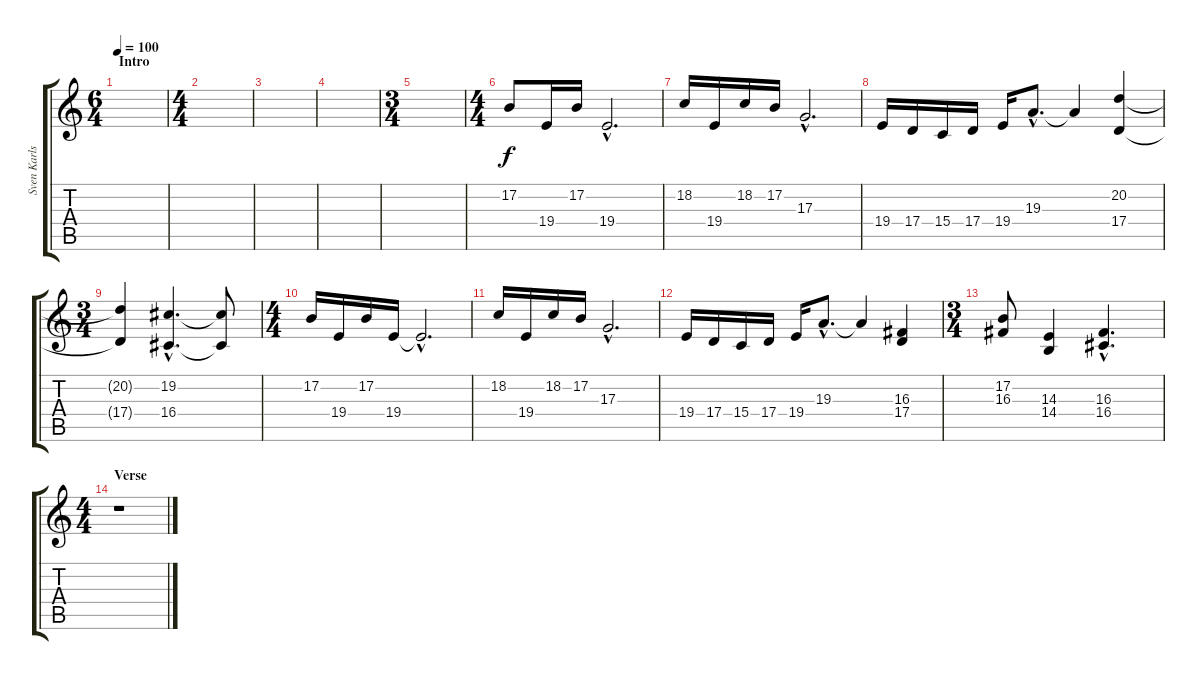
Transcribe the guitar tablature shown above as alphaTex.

\track ("Sven Karlsson" "Sven Karls") {instrument lead2sawtooth}
\staff {score tabs}
\tuning (B3 Gb3 D3 A2 E2 B1) {hide}
\ts (6 4)
\section ("" "Intro")
\tempo 100
\clef g2
\ks c
|
\ts (4 4)
|
|
|
\ts (3 4)
|
\ts (4 4)
17.2.8 19.4.16 17.2.16 19.4{hac}.2{d} |
18.2.16 19.4.16 18.2.16 17.2.16 17.3{hac}.2{d} |
19.4.16 17.4.16 15.4.16 17.4.16 19.4.16 19.3{hac}.8{d} 19.3{t}.4 (20.2 17.4).4 |
\ts (3 4)
(20.2{t} 17.4{t}).4 (19.2{hac} 16.4{hac}).4{d} (19.2{t} 16.4{t}).8 |
\ts (4 4)
17.2.16 19.4.16 17.2.16 19.4.16 19.4{hac t}.2{d} |
18.2.16 19.4.16 18.2.16 17.2.16 17.3{hac}.2{d} |
19.4.16 17.4.16 15.4.16 17.4.16 19.4.16 19.3{hac}.8{d} 19.3{t}.4 (16.3 17.4).4 |
\ts (3 4)
(17.2 16.3).8 (14.3 14.4).4 (16.3{hac} 16.4{hac}).4{d} |
\ts (4 4)
\section ("" "Verse")
r.1
